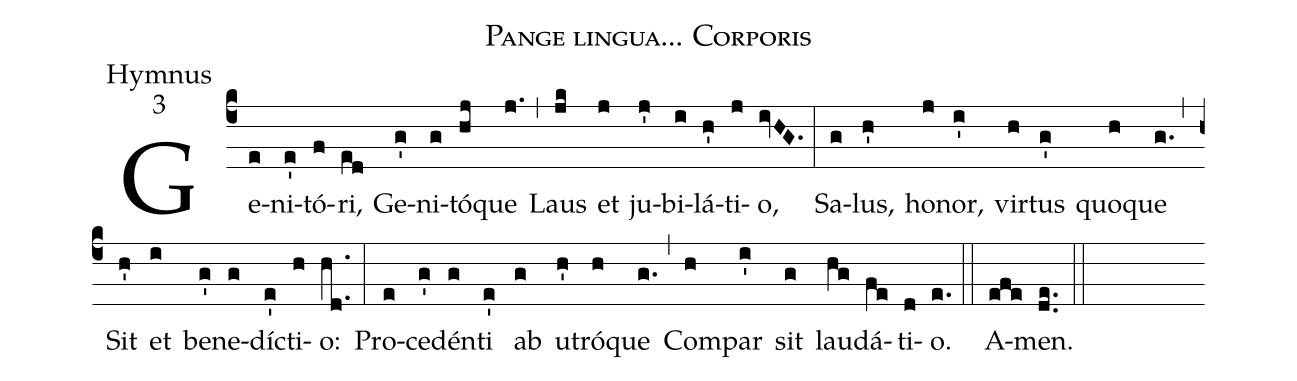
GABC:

name:Pange lingua... Corporis;
office-part:Hymnus;
mode:3;
%%
(c4) Ge(e)ni(e')tó(f)ri,(ed) Ge(g')ni(g)tó(hj)que(j.) (,) Laus(jk) et(j) ju(j')bi(i)lá(h')ti(j)o,(ivHG.) (:) Sa(g)lus,(h') ho(j)nor,(i') vir(h)tus(g') quo(h)que(g.) (,) Sit(h') et(i) be(g')ne(g)dí(e')cti(h)o:(hd..) (:) Pro(e)ce(g')dén(g)ti(e') ab(g) u(h')tró(h)que(g.) (,) Com(h)par(i') sit(g) lau(hg)dá(fe)ti(d)o.(e.) (::) A(efe)men.(de..) (::)
